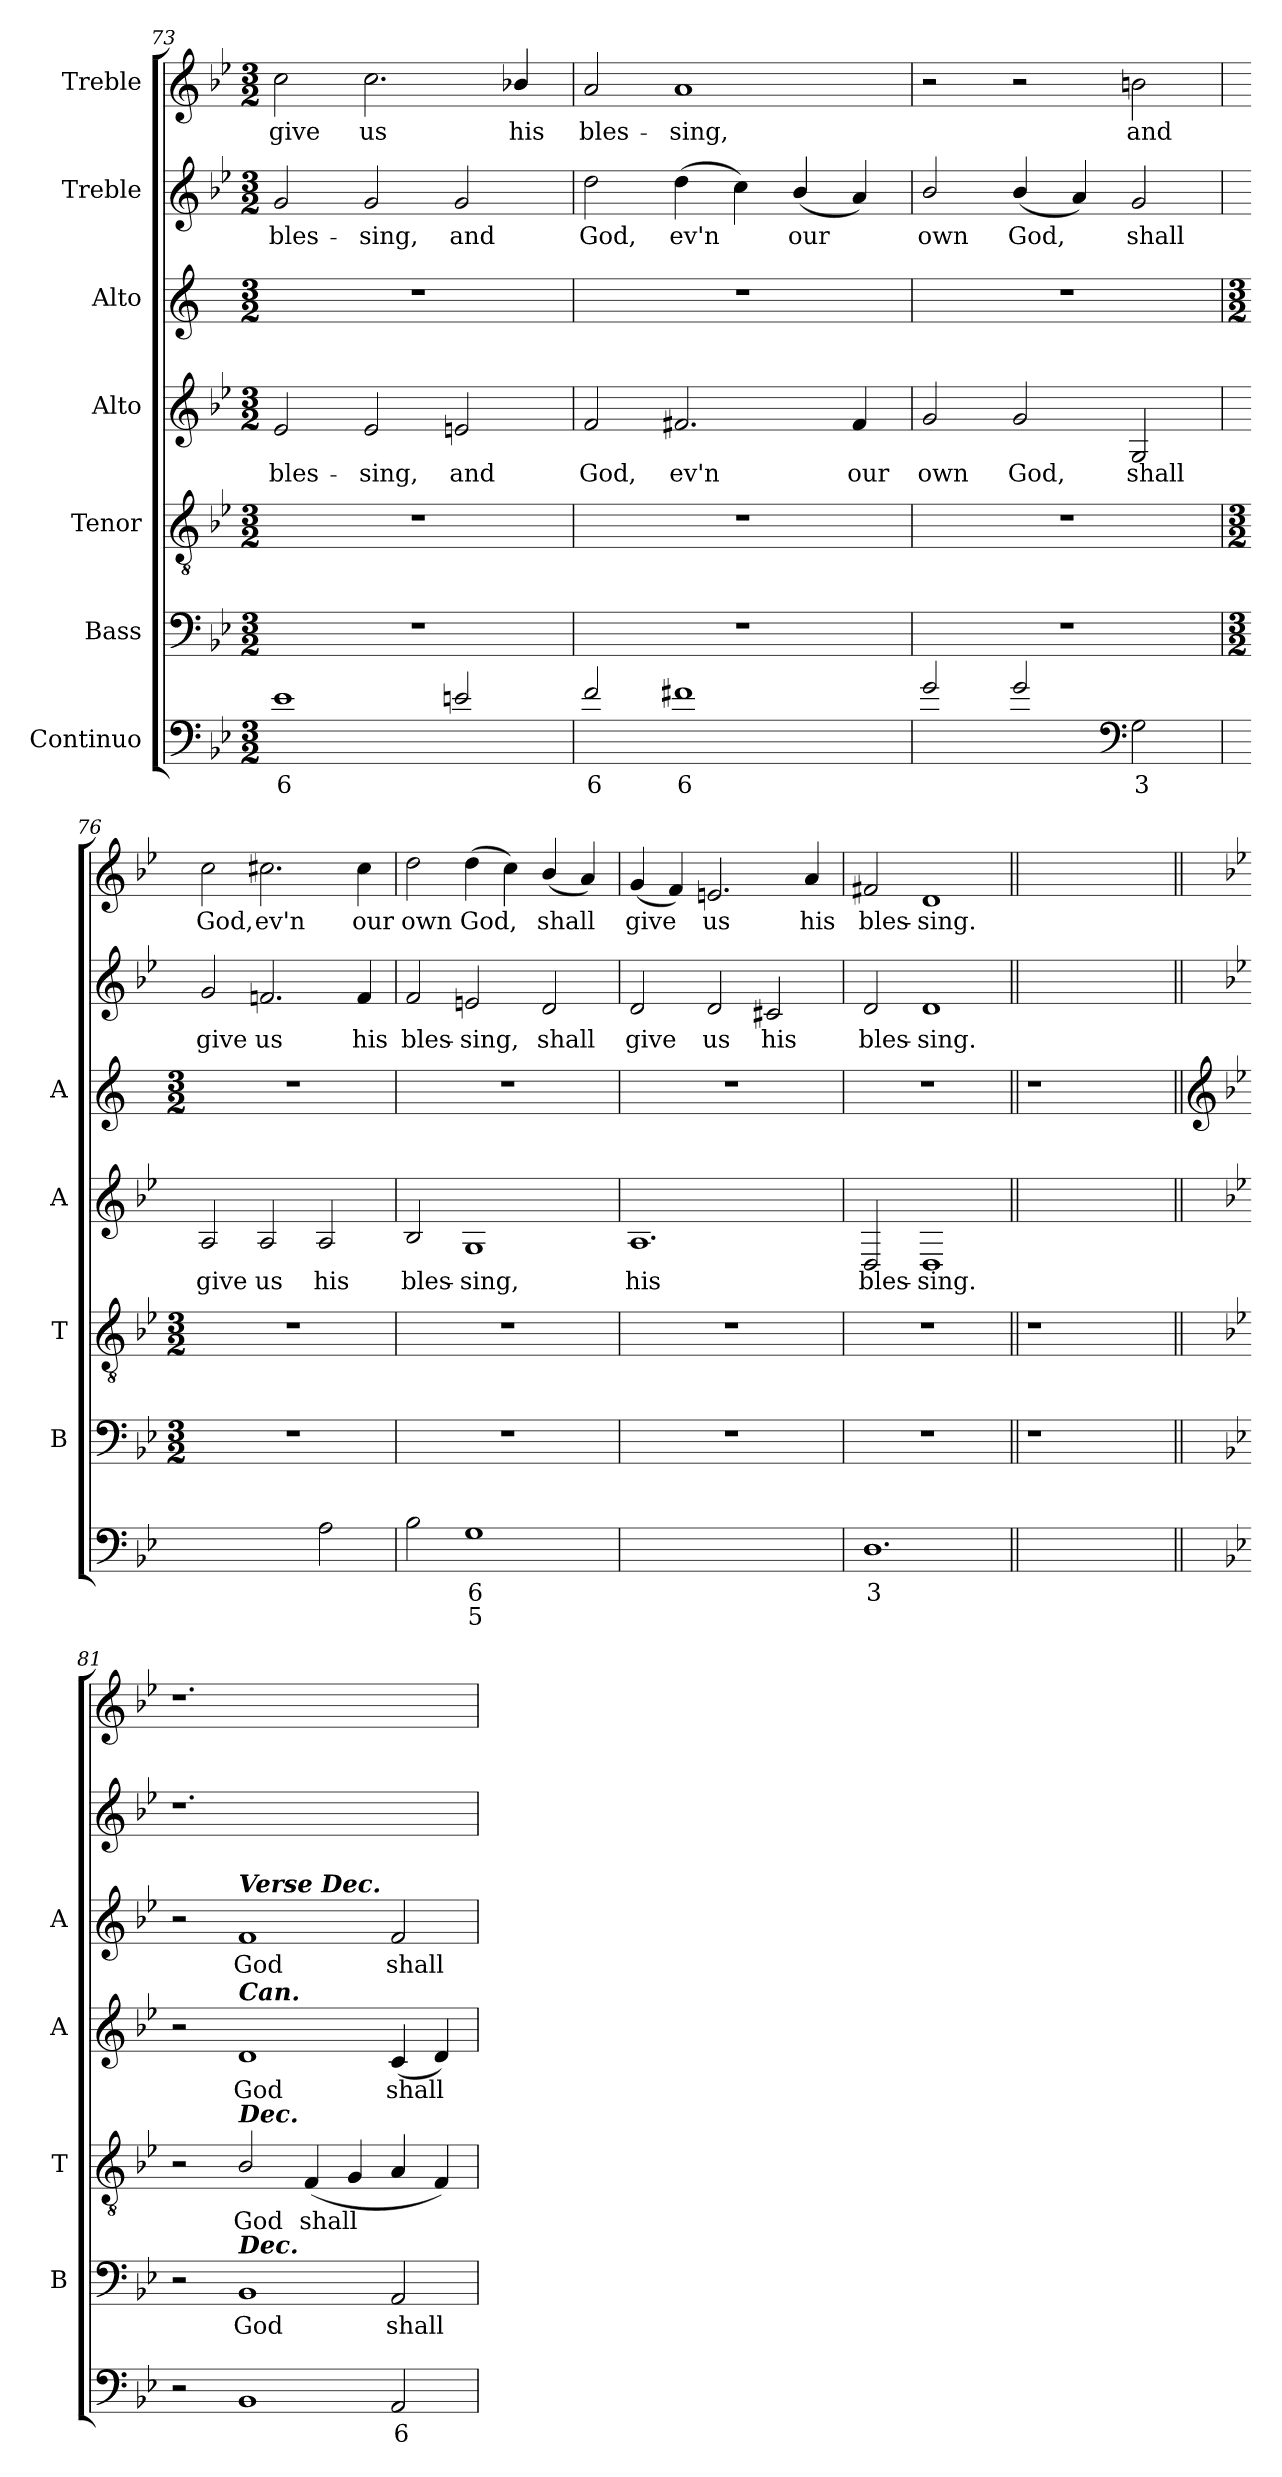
**kern	**text	**text	**kern	**text	**kern	**text	**kern	**text	**kern	**text	**kern	**text	**kern	**text
*part7	*part7	*part7	*part6	*part6	*part5	*part5	*part4	*part4	*part3	*part3	*part2	*part2	*part1	*part1
*staff7	*staff7	*staff7	*staff6	*staff6	*staff5	*staff5	*staff4	*staff4	*staff3	*staff3	*staff2	*staff2	*staff1	*staff1
*I"Continuo	*	*	*I"Bass	*	*I"Tenor	*	*I"Alto	*	*I"Alto	*	*I"Treble	*	*I"Treble	*
*	*	*	*I'B	*	*I'T	*	*I'A	*	*I'A	*	*	*	*	*
*clefF4	*	*	*clefF4	*	*clefGv2	*	*clefG2	*	*clefG2	*	*clefG2	*	*clefG2	*
*k[b-e-]	*	*	*k[b-e-]	*	*k[b-e-]	*	*k[b-e-]	*	*k[]	*	*k[b-e-]	*	*k[b-e-]	*
*B-:	*	*	*B-:	*	*B-:	*	*B-:	*	*	*	*B-:	*	*B-:	*
*M3/2	*	*	*M3/2	*	*M3/2	*	*M3/2	*	*M3/2	*	*M3/2	*	*M3/2	*
=73	=73	=73	=73	=73	=73	=73	=73	=73	=73	=73	=73	=73	=73	=73
!	!LO:LY:b	!	!	!	!	!	!	!LO:LY:b	!	!	!	!LO:LY:b	!	!LO:LY:b
1e-	6	.	1.r	.	1.r	.	2e-/	bles-	1.r	.	2g/	bles-	2cc\	give
!	!	!	!	!	!	!	!	!LO:LY:b	!	!	!	!LO:LY:b	!	!LO:LY:b
.	.	.	.	.	.	.	2e-/	-sing,	.	.	2g/	-sing,	2.cc\	us
!	!	!	!	!	!	!	!	!LO:LY:b	!	!	!	!LO:LY:b	!	!
2en/	.	.	.	.	.	.	2en/	and	.	.	2g/	and	.	.
!	!	!	!	!	!	!	!	!	!	!	!	!	!	!LO:LY:b
.	.	.	.	.	.	.	.	.	.	.	.	.	4b-X/	his
=74	=74	=74	=74	=74	=74	=74	=74	=74	=74	=74	=74	=74	=74	=74
!	!LO:LY:b	!	!	!	!	!	!	!LO:LY:b	!	!	!	!LO:LY:b	!	!LO:LY:b
2f/	6	.	1.r	.	1.r	.	2f/	God,	1.r	.	2dd\	God,	2a/	bles-
!	!LO:LY:b	!	!	!	!	!	!	!LO:LY:b	!	!	!	!LO:LY:b	!	!LO:LY:b
1f#X	6	.	.	.	.	.	2.f#X/	ev'n	.	.	(>4dd\	ev'n	1a	-sing,
.	.	.	.	.	.	.	.	.	.	.	4cc\)	.	.	.
!	!	!	!	!	!	!	!	!	!	!	!	!LO:LY:b	!	!
.	.	.	.	.	.	.	.	.	.	.	(<4b-/	our	.	.
!	!	!	!	!	!	!	!	!LO:LY:b	!	!	!	!	!	!
.	.	.	.	.	.	.	4f#/	our	.	.	4a/)	.	.	.
=75	=75	=75	=75	=75	=75	=75	=75	=75	=75	=75	=75	=75	=75	=75
!	!	!	!	!	!	!	!	!LO:LY:b	!	!	!	!LO:LY:b	!	!
2g/	.	.	1.r	.	1.r	.	2g/	own	1.r	.	2b-/	own	2r	.
!	!	!	!	!	!	!	!	!LO:LY:b	!	!	!	!LO:LY:b	!	!
2g/	.	.	.	.	.	.	2g/	God,	.	.	(<4b-/	God,	2r	.
.	.	.	.	.	.	.	.	.	.	.	4a/)	.	.	.
*clefF4	*	*	*	*	*	*	*	*	*	*	*	*	*	*
!	!LO:LY:b	!	!	!	!	!	!	!LO:LY:b	!	!	!	!LO:LY:b	!	!LO:LY:b
2G\	3	.	.	.	.	.	2G/	shall	.	.	2g/	shall	2bn\	and
!!LO:PB:g=z
=76	=76	=76	=76	=76	=76	=76	=76	=76	=76	=76	=76	=76	=76	=76
*	*	*	*M3/2	*	*M3/2	*	*	*	*M3/2	*	*	*	*	*
!	!LO:LY:b	!	!	!	!	!	!	!LO:LY:b	!	!	!	!LO:LY:b	!	!LO:LY:b
[2A\yy	7	.	1.r	.	1.r	.	2A/	give	1.r	.	2g/	give	2cc\	God,
!	!LO:LY:b	!LO:LY:b	!	!	!	!	!	!LO:LY:b	!	!	!	!LO:LY:b	!	!LO:LY:b
2A\yy]	6	3	.	.	.	.	2A/	us	.	.	2.fn/	us	2.cc#X\	ev'n
!	!	!	!	!	!	!	!	!LO:LY:b	!	!	!	!	!	!
2A\	.	.	.	.	.	.	2A/	his	.	.	.	.	.	.
!	!	!	!	!	!	!	!	!	!	!	!	!LO:LY:b	!	!LO:LY:b
.	.	.	.	.	.	.	.	.	.	.	4f/	his	4cc#\	our
=77	=77	=77	=77	=77	=77	=77	=77	=77	=77	=77	=77	=77	=77	=77
!	!	!	!	!	!	!	!	!LO:LY:b	!	!	!	!LO:LY:b	!	!LO:LY:b
2B-\	.	.	1.r	.	1.r	.	2B-/	bles-	1.r	.	2f/	bles-	2dd\	own
!	!LO:LY:b	!LO:LY:b	!	!	!	!	!	!LO:LY:b	!	!	!	!LO:LY:b	!	!LO:LY:b
1G	6	5	.	.	.	.	1G	-sing,	.	.	2en/	-sing,	(>4dd\	God,
.	.	.	.	.	.	.	.	.	.	.	.	.	4cc\)	.
!	!	!	!	!	!	!	!	!	!	!	!	!LO:LY:b	!	!LO:LY:b
.	.	.	.	.	.	.	.	.	.	.	2d/	shall	(<4b-/	shall
.	.	.	.	.	.	.	.	.	.	.	.	.	4a/)	.
=78	=78	=78	=78	=78	=78	=78	=78	=78	=78	=78	=78	=78	=78	=78
!	!LO:LY:b	!LO:LY:b	!	!	!	!	!	!LO:LY:b	!	!	!	!LO:LY:b	!	!LO:LY:b
[4A\yy	7	4	1.r	.	1.r	.	1.A	his	1.r	.	2d/	give	(<4g/	give
!	!LO:LY:b	!	!	!	!	!	!	!	!	!	!	!	!	!
4A\yy]	6	.	.	.	.	.	.	.	.	.	.	.	4f/)	.
!	!LO:LY:b	!	!	!	!	!	!	!	!	!	!	!LO:LY:b	!	!LO:LY:b
2A\yy	5	.	.	.	.	.	.	.	.	.	2d/	us	2.en/	us
!	!	!LO:LY:b	!	!	!	!	!	!	!	!	!	!LO:LY:b	!	!
2A\yy	.	3	.	.	.	.	.	.	.	.	2c#X/	his	.	.
!	!	!	!	!	!	!	!	!	!	!	!	!	!	!LO:LY:b
.	.	.	.	.	.	.	.	.	.	.	.	.	4a/	his
=79	=79	=79	=79	=79	=79	=79	=79	=79	=79	=79	=79	=79	=79	=79
!	!LO:LY:b	!	!	!	!	!	!	!LO:LY:b	!	!	!	!LO:LY:b	!	!LO:LY:b
1.D	3	.	1.r	.	1.r	.	2D/	bles-	1.r	.	2d/	bles-	2f#X/	bles-
!	!	!	!	!	!	!	!	!LO:LY:b	!	!	!	!LO:LY:b	!	!LO:LY:b
.	.	.	.	.	.	.	1D	-sing.	.	.	1d	-sing.	1d	-sing.
=80||	=80||	=80||	=80||	=80||	=80||	=80||	=80||	=80||	=80||	=80||	=80||	=80||	=80||	=80||
1.ryy	.	.	1r	.	1r	.	1.ryy	.	1r	.	1.ryy	.	1.ryy	.
.	.	.	2ryy	.	2ryy	.	.	.	2ryy	.	.	.	.	.
!!LO:LB:g=z
=81||	=81||	=81||	=81||	=81||	=81||	=81||	=81||	=81||	=81||	=81||	=81||	=81||	=81||	=81||
*	*	*	*	*	*	*	*	*	*clefG2	*	*	*	*	*
*	*	*	*	*	*	*	*	*	*k[b-e-]	*	*	*	*	*
*	*	*	*	*	*	*	*	*	*B-:	*	*	*	*	*
*	*	*	*	*	*	*	*	*	*	*	*	*	*MM160	*
2r	.	.	2r	.	2r	.	2r	.	2r	.	1.r	.	1.r	.
!	!	!	!	!	!	!	!	!	!LO:TX:a:Bi:t=Verse Dec.	!	!	!	!	!
!	!	!	!	!	!	!	!LO:TX:a:Bi:t=Can.	!	!	!	!	!	!	!
!	!	!	!	!	!LO:TX:a:Bi:t=Dec.	!	!	!	!	!	!	!	!	!
!	!	!	!LO:TX:a:Bi:t=Dec.	!	!	!	!	!	!	!	!	!	!	!
!	!	!	!	!LO:LY:b	!	!LO:LY:b	!	!LO:LY:b	!	!LO:LY:b	!	!	!	!
1BB-	.	.	1BB-	God	2B-/	God	1d	God	1f	God	.	.	.	.
!	!	!	!	!	!	!LO:LY:b	!	!	!	!	!	!	!	!
.	.	.	.	.	(<4F/	shall	.	.	.	.	.	.	.	.
.	.	.	.	.	4G/	.	.	.	.	.	.	.	.	.
!	!LO:LY:b	!	!	!LO:LY:b	!	!	!	!LO:LY:b	!	!LO:LY:b	!	!	!	!
2AA/	6	.	2AA/	shall	4A/	.	(<4c/	shall	2f/	shall	2ryy	.	2ryy	.
.	.	.	.	.	4F/)	.	4d/)	.	.	.	.	.	.	.
=	=	=	=	=	=	=	=	=	=	=	=	=	=	=
*-	*-	*-	*-	*-	*-	*-	*-	*-	*-	*-	*-	*-	*-	*-
